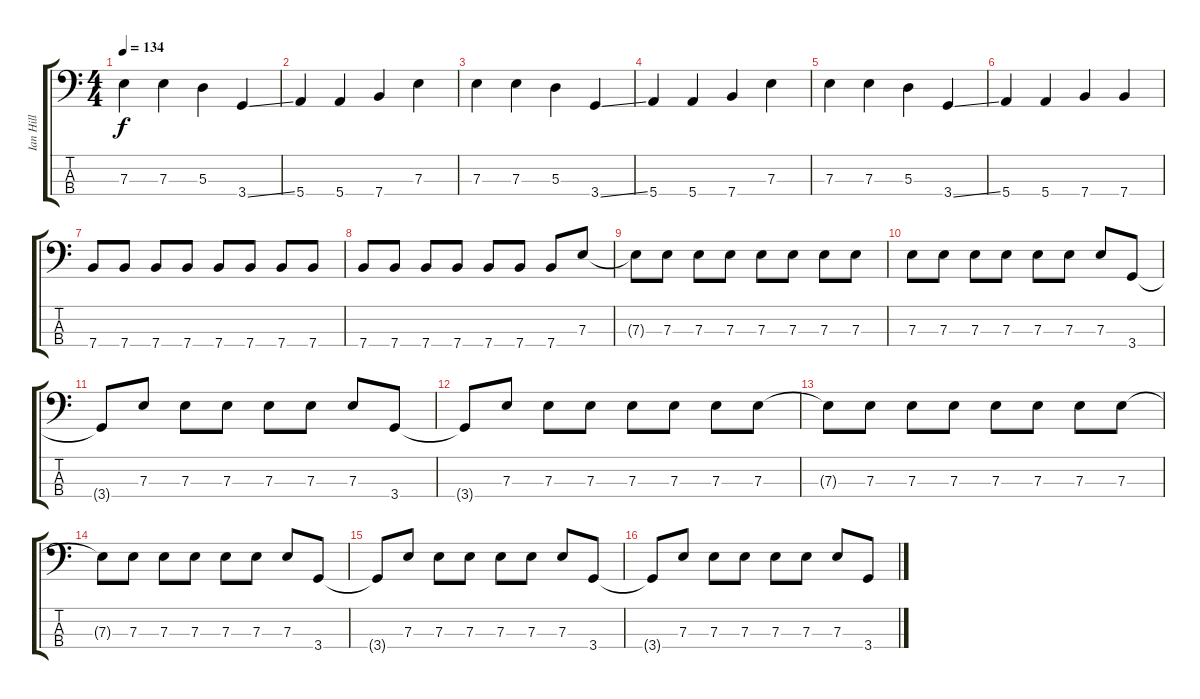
\track ("Ian Hill" "Ian Hill") {instrument electricbasspick}
\staff {score tabs}
\tuning (G2 D2 A1 E1) {hide}
\ts (4 4)
\tempo 134
\clef f4
\ks c
7.3.4{dy f} 7.3.4 5.3.4 3.4{ss}.4 |
5.4.4 5.4.4 7.4.4 7.3.4 |
7.3.4 7.3.4 5.3.4 3.4{ss}.4 |
5.4.4 5.4.4 7.4.4 7.3.4 |
7.3.4 7.3.4 5.3.4 3.4{ss}.4 |
5.4.4 5.4.4 7.4.4 7.4.4 |
7.4.8 7.4.8 7.4.8 7.4.8 7.4.8 7.4.8 7.4.8 7.4.8 |
7.4.8 7.4.8 7.4.8 7.4.8 7.4.8 7.4.8 7.4.8 7.3.8 |
7.3{t}.8 7.3.8 7.3.8 7.3.8 7.3.8 7.3.8 7.3.8 7.3.8 |
7.3.8 7.3.8 7.3.8 7.3.8 7.3.8 7.3.8 7.3.8 3.4.8 |
3.4{t}.8 7.3.8 7.3.8 7.3.8 7.3.8 7.3.8 7.3.8 3.4.8 |
3.4{t}.8 7.3.8 7.3.8 7.3.8 7.3.8 7.3.8 7.3.8 7.3.8 |
7.3{t}.8 7.3.8 7.3.8 7.3.8 7.3.8 7.3.8 7.3.8 7.3.8 |
7.3{t}.8 7.3.8 7.3.8 7.3.8 7.3.8 7.3.8 7.3.8 3.4.8 |
3.4{t}.8 7.3.8 7.3.8 7.3.8 7.3.8 7.3.8 7.3.8 3.4.8 |
3.4{t}.8 7.3.8 7.3.8 7.3.8 7.3.8 7.3.8 7.3.8 3.4.8
